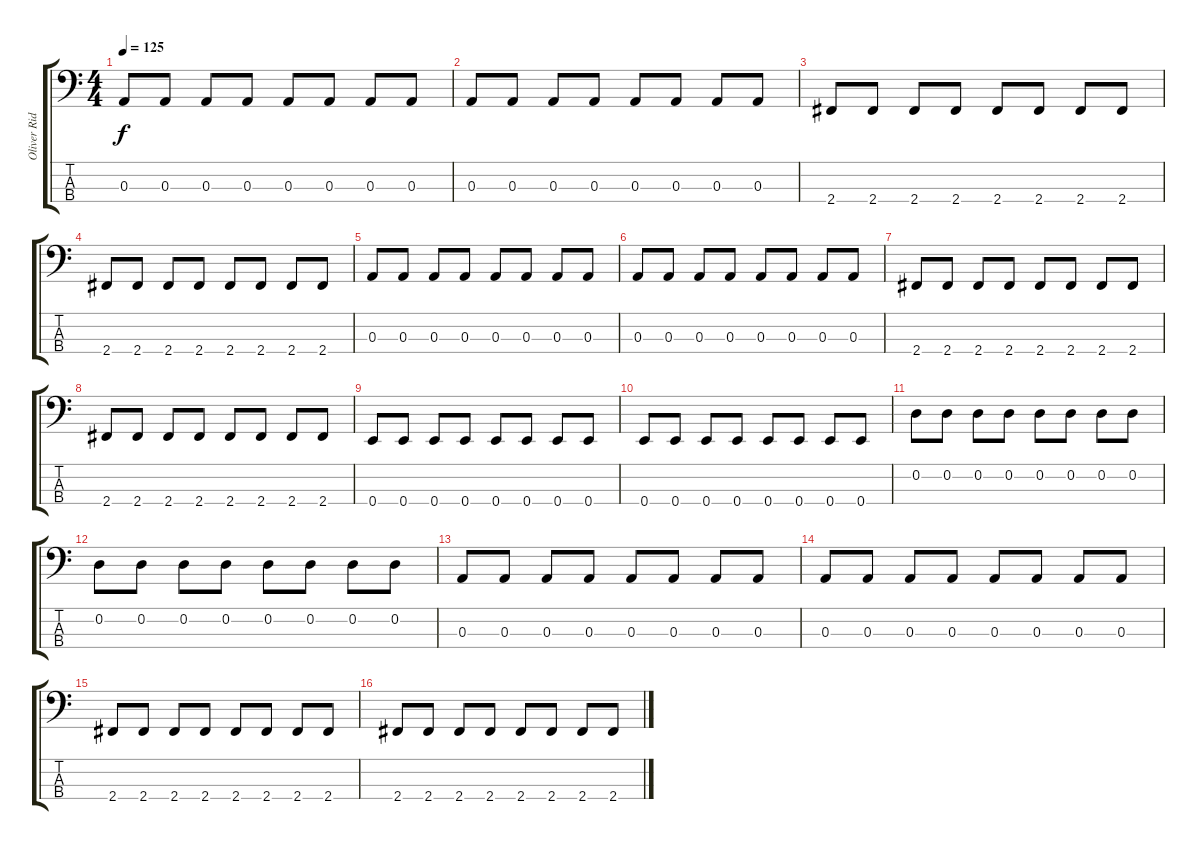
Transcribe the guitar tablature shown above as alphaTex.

\track ("Oliver Ridel" "Oliver Rid") {instrument electricbassfinger}
\staff {score tabs}
\tuning (G2 D2 A1 E1) {hide}
\ts (4 4)
\tempo 125
\clef f4
\ks c
0.3.8{dy f} 0.3.8 0.3.8 0.3.8 0.3.8 0.3.8 0.3.8 0.3.8 |
0.3.8 0.3.8 0.3.8 0.3.8 0.3.8 0.3.8 0.3.8 0.3.8 |
2.4.8 2.4.8 2.4.8 2.4.8 2.4.8 2.4.8 2.4.8 2.4.8 |
2.4.8 2.4.8 2.4.8 2.4.8 2.4.8 2.4.8 2.4.8 2.4.8 |
0.3.8 0.3.8 0.3.8 0.3.8 0.3.8 0.3.8 0.3.8 0.3.8 |
0.3.8 0.3.8 0.3.8 0.3.8 0.3.8 0.3.8 0.3.8 0.3.8 |
2.4.8 2.4.8 2.4.8 2.4.8 2.4.8 2.4.8 2.4.8 2.4.8 |
2.4.8 2.4.8 2.4.8 2.4.8 2.4.8 2.4.8 2.4.8 2.4.8 |
0.4.8 0.4.8 0.4.8 0.4.8 0.4.8 0.4.8 0.4.8 0.4.8 |
0.4.8 0.4.8 0.4.8 0.4.8 0.4.8 0.4.8 0.4.8 0.4.8 |
0.2.8 0.2.8 0.2.8 0.2.8 0.2.8 0.2.8 0.2.8 0.2.8 |
0.2.8 0.2.8 0.2.8 0.2.8 0.2.8 0.2.8 0.2.8 0.2.8 |
0.3.8 0.3.8 0.3.8 0.3.8 0.3.8 0.3.8 0.3.8 0.3.8 |
0.3.8 0.3.8 0.3.8 0.3.8 0.3.8 0.3.8 0.3.8 0.3.8 |
2.4.8 2.4.8 2.4.8 2.4.8 2.4.8 2.4.8 2.4.8 2.4.8 |
2.4.8 2.4.8 2.4.8 2.4.8 2.4.8 2.4.8 2.4.8 2.4.8
